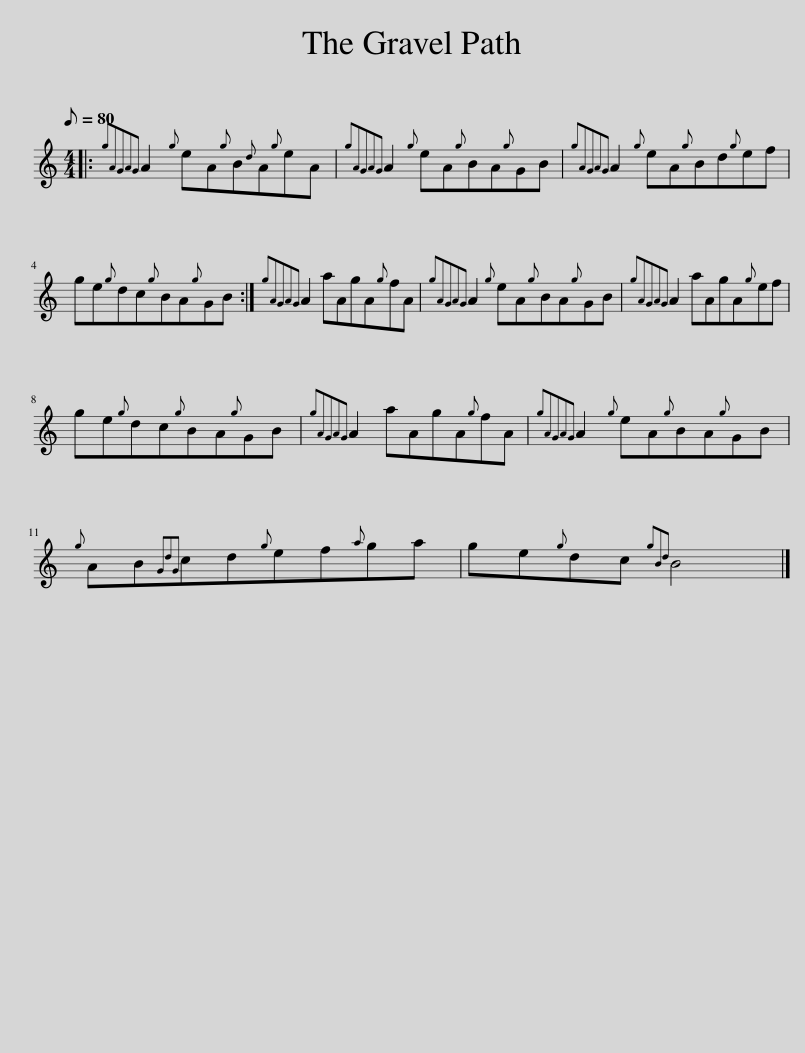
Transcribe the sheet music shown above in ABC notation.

X:1
L:1/8
Q:1/8=80
M:4/4
I:linebreak $
K:C
V:1 treble
V:1
|:{gAGAG} A2{g} eA{g}B{d}A{g}eA |{gAGAG} A2{g} eA{g}BA{g}GB |{gAGAG} A2{g} eA{g}Bd{g}ef |$ ge{g}dc{g}BA{g}GB :|{gAGAG} A2 aAgA{g}fA | %5
{gAGAG} A2{g} eA{g}BA{g}GB |{gAGAG} A2 aAgA{g}ef |$ ge{g}dc{g}BA{g}GB |{gAGAG} A2 aAgA{g}fA |{gAGAG} A2{g} eA{g}BA{g}GB |$ %10
{g} AB{GdG}cd{g}ef{a}ga | ge{g}dc{gBd} B4 |] %12
